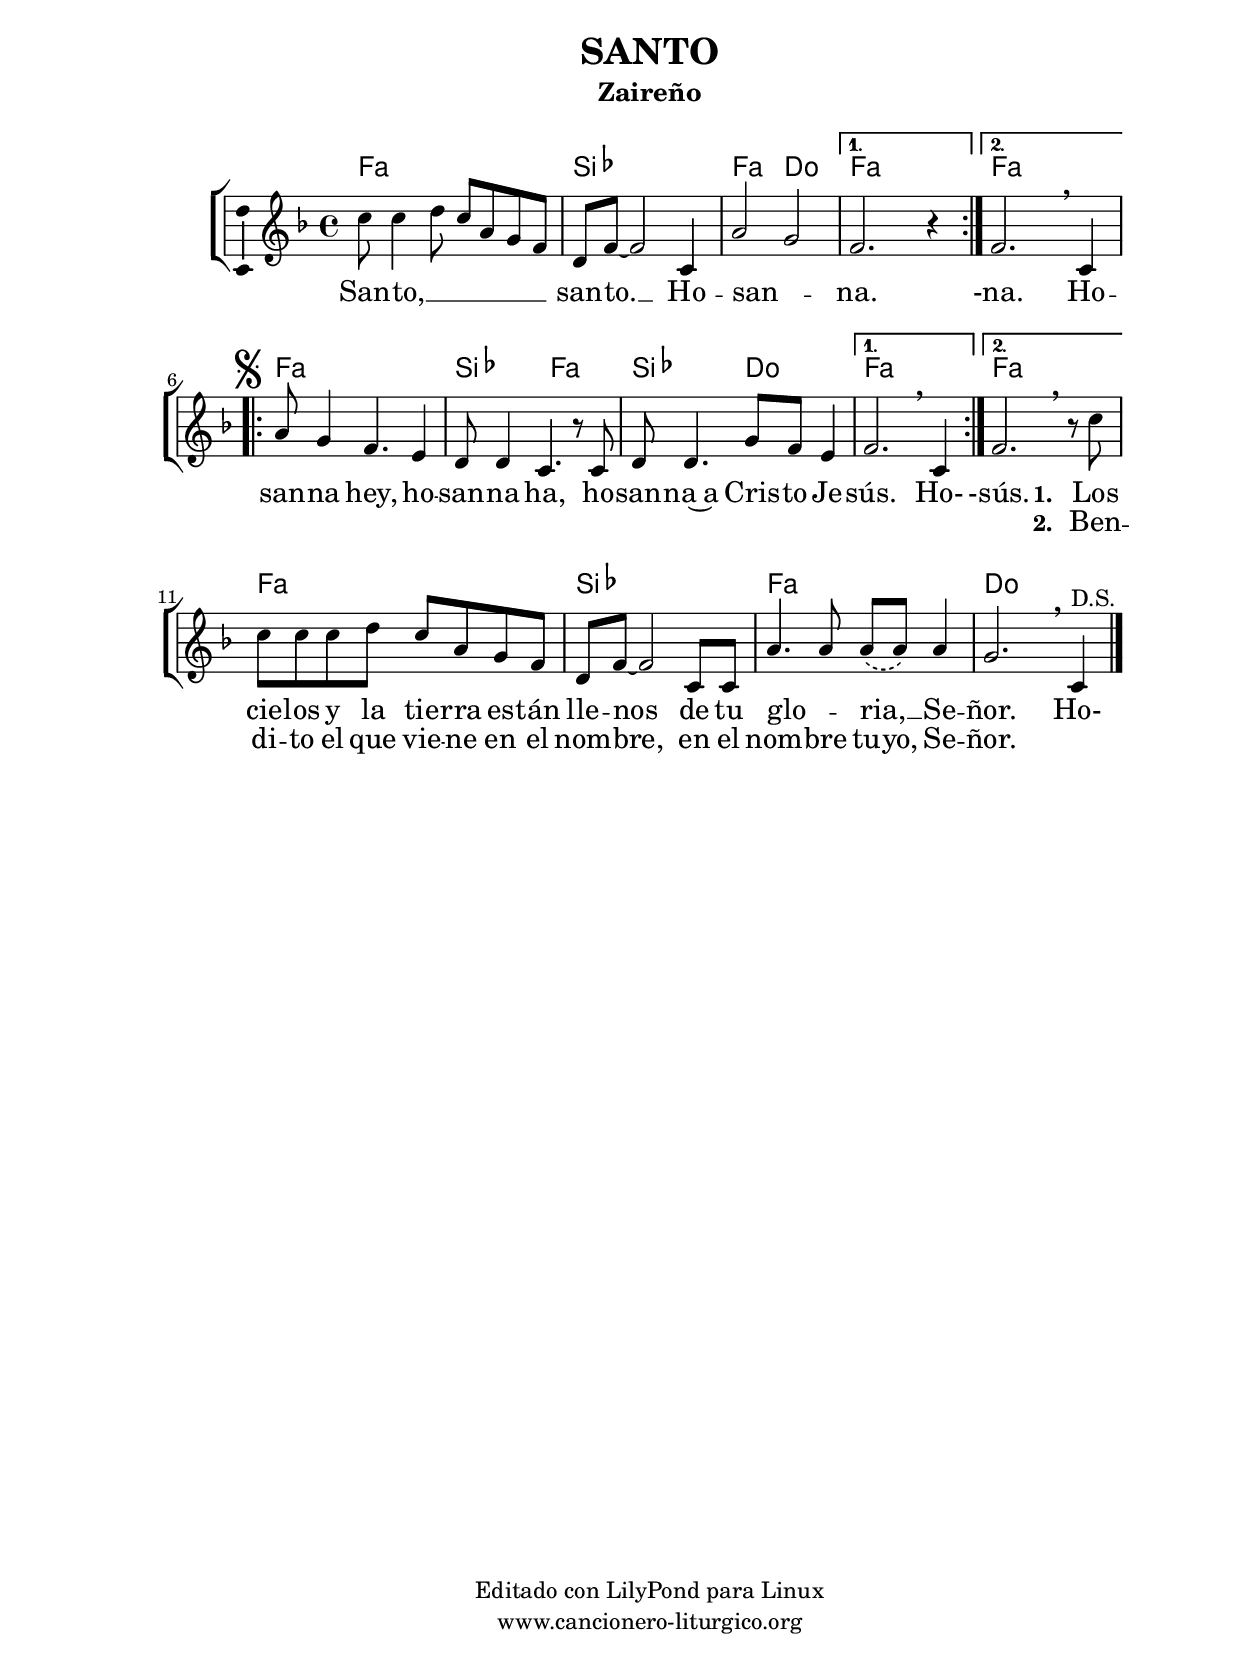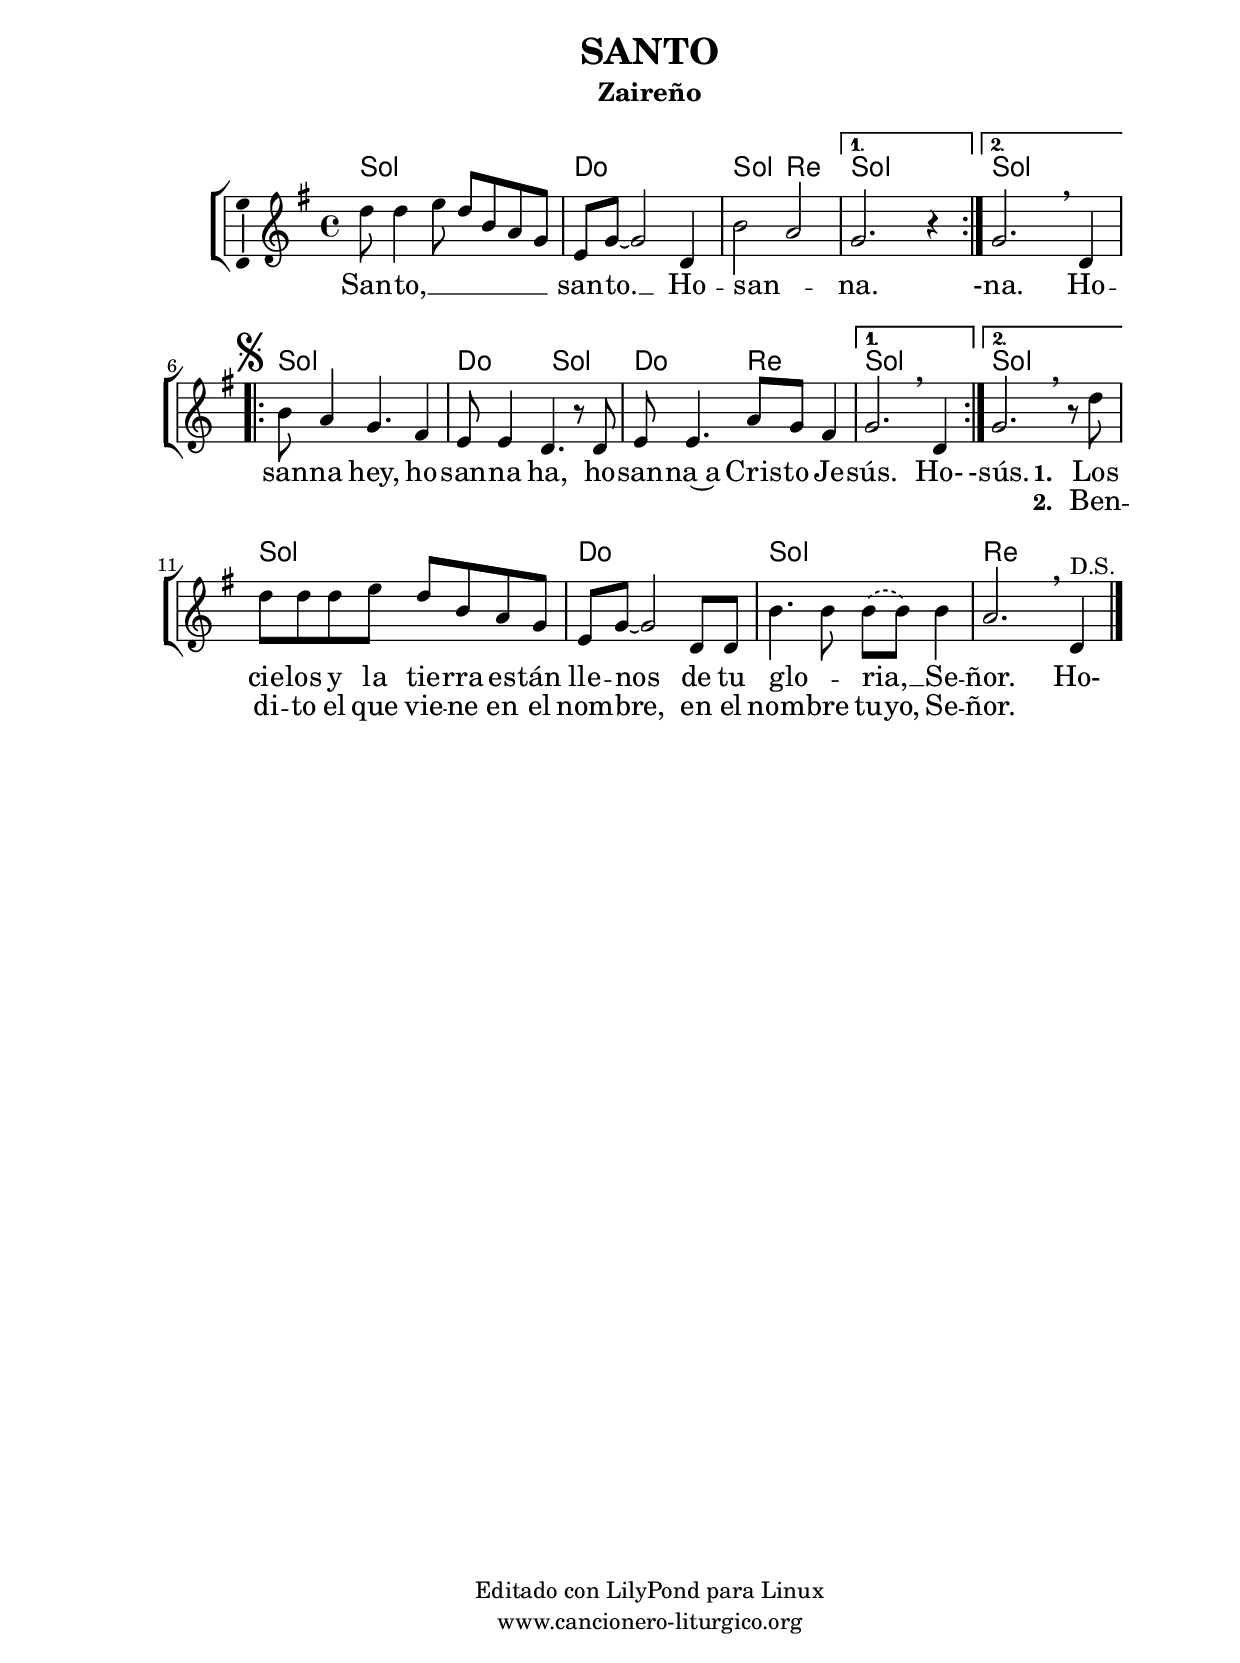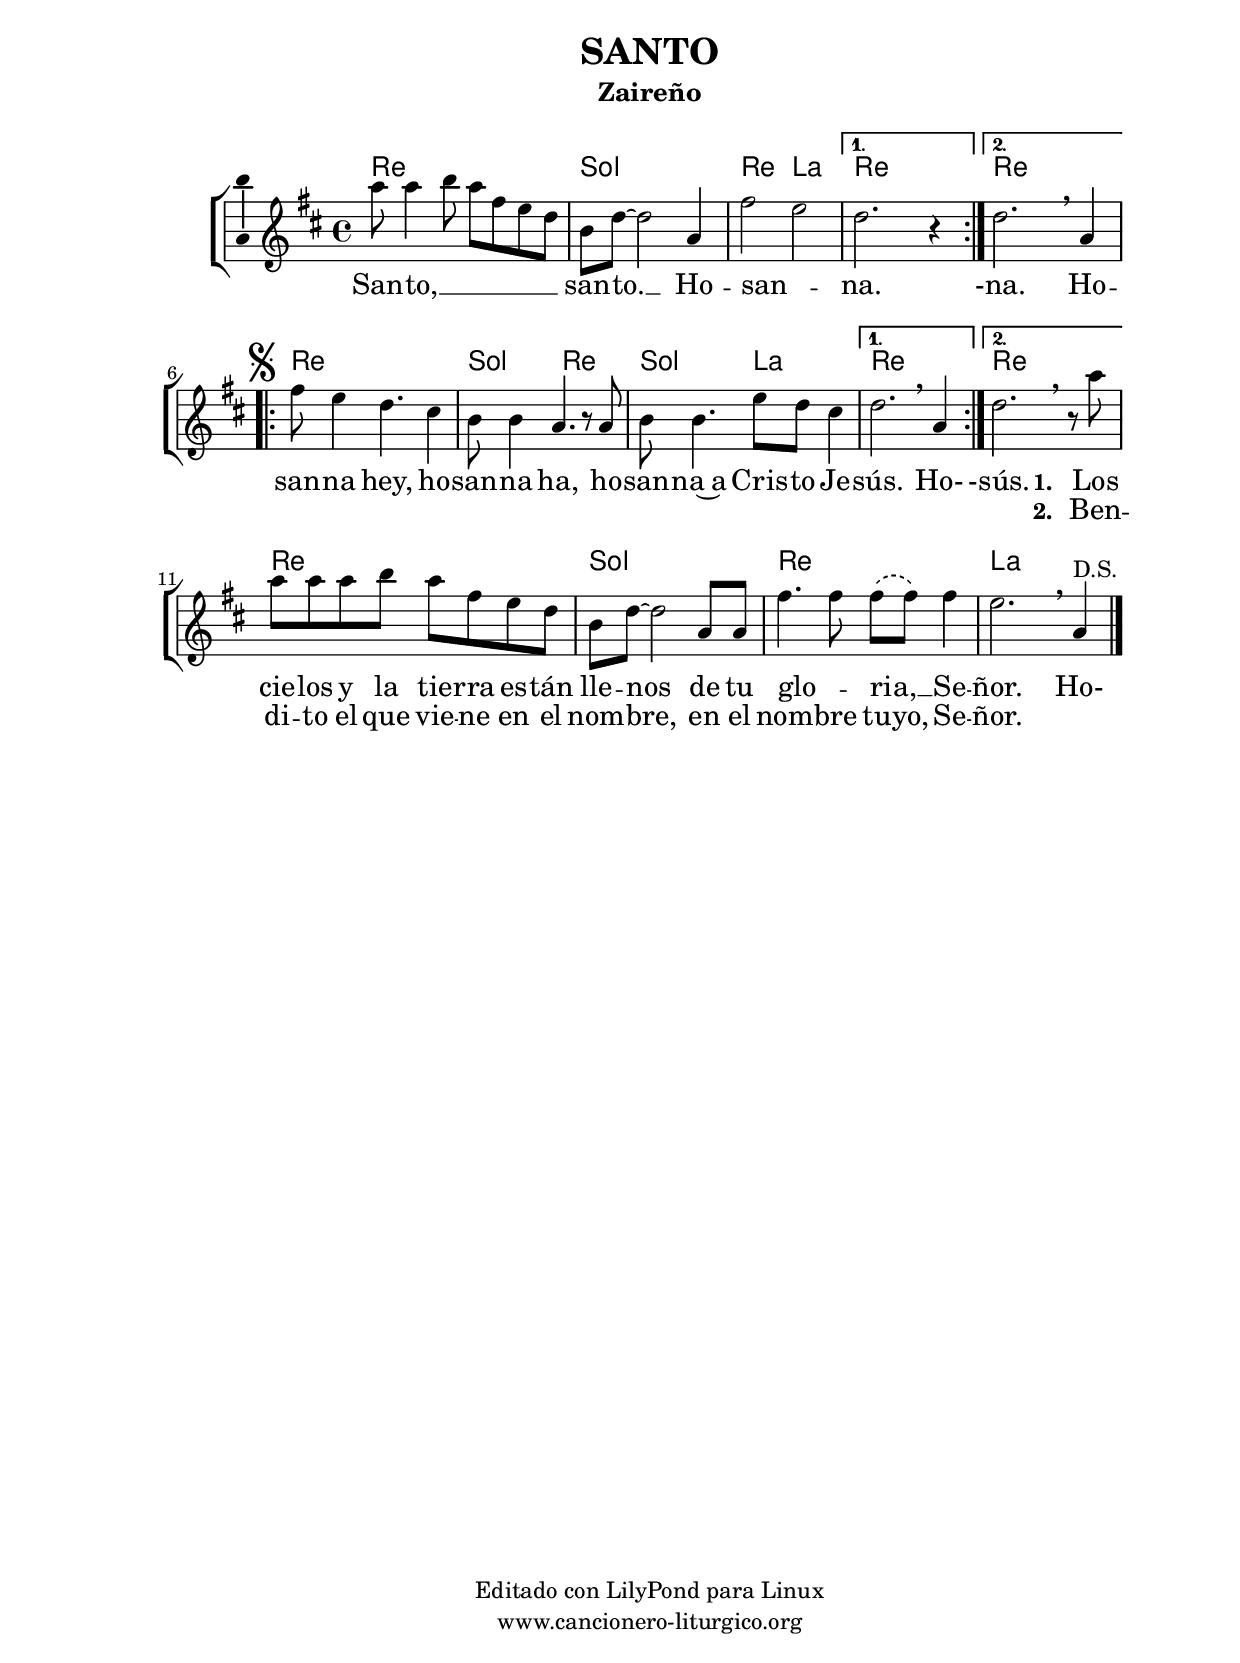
%
%para convertir .midi en .wav:
%timidity filename.midi -Ow -o finename.wav
%
%
%Para convertir de .wav a .mp3:
%lame -h -m j filename.wav
%
%
%para escuchar el midi:
%timidity nombrefichero.midi
%


%versión de lilypond para la que se ha escrito esta partitura:
\version "2.16.0"

	%Tamaño papel
	#(set-default-paper-size "a4")
	%Tamaño partitura
	#(set-global-staff-size 20)
	%No responde al pulsar sobre una nota
	#(ly:set-option 'point-and-click #f)

%parámetros del encabezamiento:
\header {
	title = "SANTO"
	subtitle = "Zaireño"
	composer = ""
	poet = ""
	meter = ""
	arranger = ""
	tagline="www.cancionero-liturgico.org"
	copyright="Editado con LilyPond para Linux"
	}

%parámetros asociados al papel:
\paper  {
	oddHeaderMarkup = \markup {\fill-line { \on-the-fly #not-first-page \fromproperty #'header:title \on-the-fly #not-first-page \fromproperty #'header:composer }}
	evenHeaderMarkup = \markup {\fill-line { \fromproperty #'header:composer \fromproperty #'header:title }}
	#(set-paper-size "a4")
	print-page-number = ##f
	first-page-number = 1
	print-first-page-number = ##f
%	head-separation = 3.0 \cm
	top-margin = 2.0 \cm
	bottom-margin = 0.5\cm
%%%	bottom-margin = -1.5\cm
	left-margin = 3.0 \cm
	line-width = 16.0 \cm 
	indent = 8\mm
	interscoreline = 2.\mm
	between-system-space = 15\mm
%	para que las partituras no llenen la hoja:
	ragged-bottom = ##t
%	idem para la última hoja:
	ragged-last-bottom = ##f
%	para que las partituras llenen el ancho del papel:
	ragged-last = ##f
	after-title-space = 2.5 \cm
%page-count=1
system-count=3

	%Flexible Vertical Spacing
%	markup-markup-spacing =
%	#'((basic-distance . 15) (minimum-distance . 15) (padding . 3))
	markup-system-spacing =
	#'((basic-distance . 15) (minimum-distance . 15) (padding . 3))
	system-system-spacing =
	#'((basic-distance . 15) (minimum-distance . 15) (padding . 3))
	score-system-spacing =
	#'((basic-distance . 15) (minimum-distance . 15) (padding . 5))
%	top-system-spacing = % header
%	#'((basic-distance . 8) (minimum-distance . 0) (padding . 0))
%	top-markup-spacing =
%	#'((basic-distance . 20) (minimum-distance . 20) (padding . 0))
	last-bottom-spacing = % footer
	#'((basic-distance . 5) (minimum-distance . 5) (padding . 0))
%	score-markup-spacing =
%	#'((basic-distance . 16) (minimum-distance . 13) (padding . 0))

	}


%parámetros que afectan a toda la partitura:
global =  {
	%clave de sol (G):
	\clef G
	%armadura:
	\transpose d f
	\key d \major
	\tempo 4=120
	\set Score.tempoHideNote = ##t
	}


acordes = {
	\italianChords
	\chordmode {
	\transpose d f
{

\repeat volta 2 {
d2 s g s d a
}

\alternative {
{
d s
}
{
d s
}
}

\repeat volta 2 {
d s g d g a
}

\alternative {
{
d s
}
{
d s
}
}

d s g s d s a s

	}
	}
}

melodia = 

	\transpose d f
{
	\relative c''{
	\time 4/4

\phrasingSlurDashed

\repeat volta 2 {

a8 a4 b8 a8 fis e d
b8 d8~d2 a4
fis'2 e

}
\alternative{
{
d2. r4
}
{
d2. \breathe a4
}
}

\repeat volta 2 {

\mark \markup { \musicglyph #"scripts.segno" }
fis'8 e4 d4. cis4
b8 b4 a4. r8 a8
b8 b4. e8 d cis4

}
\alternative{
{
d2. \breathe a4
}
{
d2. \breathe r8 a'8
}
}

a8 a a b a fis e d
b8 d8~d2 a8 a
fis'4. fis8 fis8 \(fis\) fis4
e2. \breathe a,4^"D.S."

\bar "|."
	}
	}


texto = \lyricmode {
San -- to, __ _ _ _ _ _ san -- to. __ Ho -- san -- _ na.
-na.

Ho -- san -- na hey, ho -- san -- na ha,
ho -- san -- na~a Cris -- to Je -- sús.
Ho-
-sús.
	
\set stanza =#"1. " Los cie -- los y la tie -- rra es -- tán lle -- nos
de tu glo -- _ ria, __ _ Se -- ñor.
Ho-

	}

textodos = \lyricmode {
\skip1 \skip1 \skip1 \skip1 \skip1
\skip1 \skip1 \skip1 \skip1 \skip1
\skip1 \skip1 \skip1 \skip1 \skip1
\skip1 \skip1 \skip1 \skip1 \skip1
\skip1 \skip1 \skip1 \skip1 \skip1
\skip1 \skip1 \skip1 \skip1 \skip1
\skip1

\set stanza =#"2. " Ben -- di -- to el que vie -- ne en el nom -- bre,
en el nom -- bre tu -- yo, Se -- ñor.

	}


acordesStaff = \context ChordNames = acordesStaff <<
	\set chordChanges = ##t
	\acordes
	>>


vozStaff = \context Voice = vozStaff
\with {\consists "Ambitus_engraver"}
<<
%	\set Staff.instrumentName = ""
%	\set Staff.shortInstrumentName = ""
%	\set Staff.midiInstrument = #"clarinet"
%	\set Staff.midiInstrument = #"cello"
%	\set Staff.midiInstrument = #"flute"
	\set Staff.midiInstrument = #"electric guitar (jazz)"
%	\set Staff.midiInstrument = #"english horn"
%	\set Staff.midiInstrument = #"violin"
%	\set Staff.midiInstrument = #"glockenspiel"
	\set Staff.midiMinimumVolume = #0.7
	\set Staff.midiMaximumVolume = #0.9
	\global
	\melodia
	>>


textoStaff = \context Lyrics = textoStaff <<
	\lyricsto vozStaff \texto
	>>

textodosStaff = \context Lyrics = textodosStaff <<
	\lyricsto vozStaff \textodos
	>>

\book {
	\score {
		\context ChoirStaff {
			\override StaffGroup.SystemStartBracket #'collapse-height = #1
			\override Score.SystemStartBar #'collapse-height = #1
			<<
			\acordesStaff
			\vozStaff
			\textoStaff
			\textodosStaff
			>>
			}
		\layout {
	    		\context {
				\Lyrics
				\override LyricText #'font-size = #2
				}
	   		 \context {
				\Score
				\override StaffSymbol #'staff-space = #(magstep +3)
				}
			}
		}
	\score {
		\unfoldRepeats
		\context ChoirStaff {
			<<
			\acordesStaff
			\vozStaff
			>>
			}
		\midi {
	  		\context {
	  			\Score
				tempoWholesPerMinute = #(ly:make-moment 70 4)
				}
			}
		}
	}



#(define output-suffix "C")
\book {
	\score {
		\context ChoirStaff {
			\override StaffGroup.SystemStartBracket #'collapse-height = #1
			\override Score.SystemStartBar #'collapse-height = #1
\transpose c d
			<<
			\acordesStaff
			\vozStaff
			\textoStaff
			\textodosStaff
			>>
			}
		\layout {
	    		\context {
				\Lyrics
				\override LyricText #'font-size = #2
				}
	   		 \context {
				\Score
				\override StaffSymbol #'staff-space = #(magstep +3)
				}
			}
		}
	}

#(define output-suffix "S")
\book {
	\score {
		\context ChoirStaff {
			\override StaffGroup.SystemStartBracket #'collapse-height = #1
			\override Score.SystemStartBar #'collapse-height = #1
\transpose c a
			<<
			\acordesStaff
			\vozStaff
			\textoStaff
			\textodosStaff
			>>
			}
		\layout {
	    		\context {
				\Lyrics
				\override LyricText #'font-size = #2
				}
	   		 \context {
				\Score
				\override StaffSymbol #'staff-space = #(magstep +3)
				}
			}
		}
	}


